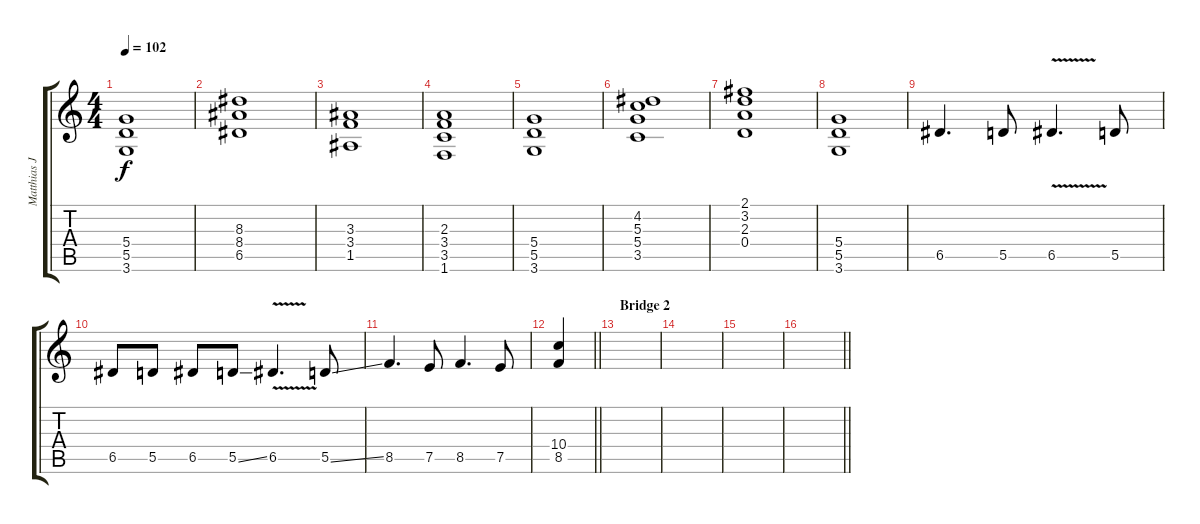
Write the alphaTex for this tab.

\track ("Matthias Jabs" "Matthias J") {instrument electricguitarclean}
\staff {score tabs}
\tuning (E4 B3 G3 D3 A2 E2) {hide}
\ts (4 4)
\tempo 102
\clef g2
\ks c
(5.4 5.5 3.6).1{dy f instrument overdrivenguitar} |
(8.3 8.4 6.5).1 |
(3.3 3.4 1.5).1 |
(2.3 3.4 3.5 1.6).1 |
(5.4 5.5 3.6).1 |
(4.2 5.3 5.4 3.5).1 |
(2.1 3.2 2.3 0.4).1 |
(5.4 5.5 3.6).1 |
6.5.4{d} 5.5.8 6.5{v}.4{d} 5.5.8 |
6.5.8 5.5.8 6.5.8 5.5{ss}.8 6.5{v}.4{d} 5.5{ss}.8 |
8.5.4{d} 7.5.8 8.5.4{d} 7.5.8 |
\barLineRight lightlight
(10.4 8.5).4 |
\section ("" "Bridge 2")
|
|
|
\barLineRight lightlight
